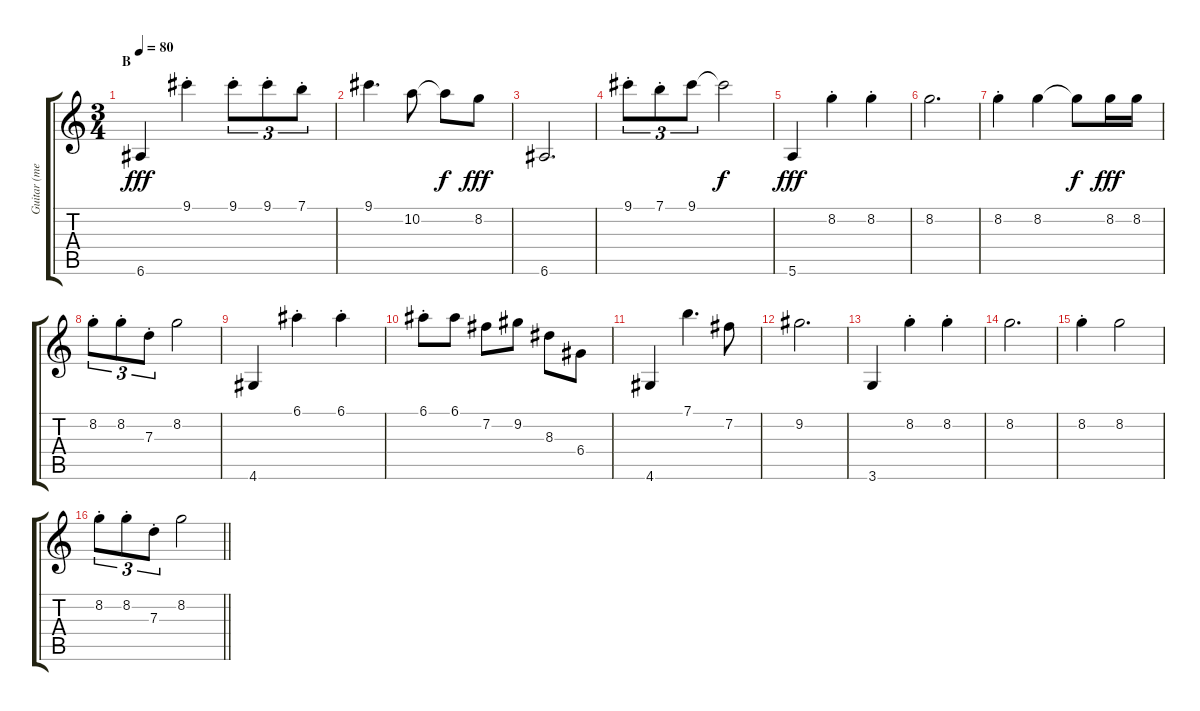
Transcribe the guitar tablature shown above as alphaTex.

\track ("Guitar (melody arrangement)" "Guitar (me") {instrument distortionguitar}
\staff {score tabs}
\tuning (E4 B3 G3 D3 A2 E2) {hide}
\ts (3 4)
\section ("" "B")
\tempo 80
\clef g2
\ks c
6.6.4{dy fff} 9.1{st}.4 9.1{st}.8{tu (3 2)} 9.1{st}.8{tu (3 2)} 7.1{st}.8{tu (3 2)} |
9.1.4{d} 10.2.8 10.2{t}.8{dy f} 8.2.8{dy fff} |
6.6.2{d} |
9.1{st}.8{tu (3 2)} 7.1{st}.8{tu (3 2)} 9.1.8{tu (3 2)} 9.1{t}.2{dy f} |
5.6.4{dy fff} 8.2{st}.4 8.2{st}.4 |
8.2.2{d} |
8.2{st}.4 8.2.4 8.2{t}.8{dy f} 8.2.16{dy fff} 8.2.16 |
8.2{st}.8{tu (3 2)} 8.2{st}.8{tu (3 2)} 7.3{st}.8{tu (3 2)} 8.2.2 |
4.6.4 6.1{st}.4 6.1{st}.4 |
6.1{st}.8 6.1.8 7.2.8 9.2.8 8.3.8 6.4.8 |
4.6.4 7.1.4{d} 7.2.8 |
9.2.2{d} |
3.6.4 8.2{st}.4 8.2{st}.4 |
8.2.2{d} |
8.2{st}.4 8.2.2 |
\barLineRight lightlight
8.2{st}.8{tu (3 2)} 8.2{st}.8{tu (3 2)} 7.3{st}.8{tu (3 2)} 8.2.2
